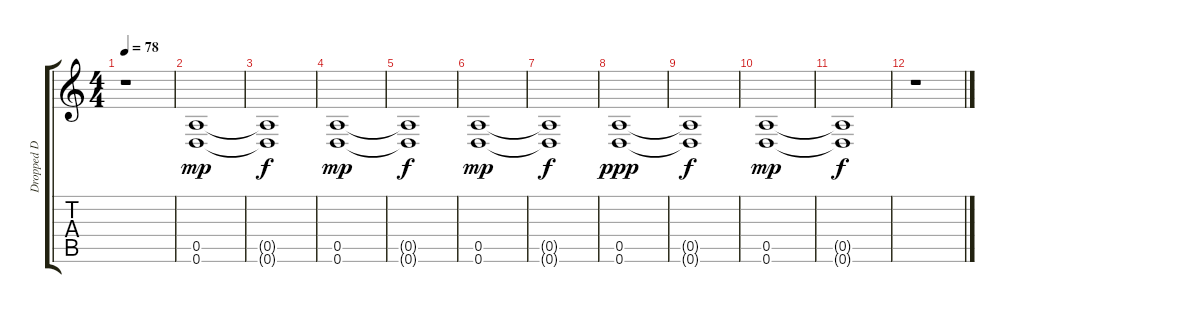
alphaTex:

\track ("Dropped D guitar" "Dropped D ") {instrument electricguitarclean}
\staff {score tabs}
\tuning (E4 B3 G3 D3 A2 D2) {hide}
\ts (4 4)
\tempo 78
\clef g2
\ks c
r.1{dy f} |
(0.5 0.6).1{dy mp} |
(0.5{t} 0.6{t}).1{dy f} |
(0.5 0.6).1{dy mp} |
(0.5{t} 0.6{t}).1{dy f} |
(0.5 0.6).1{dy mp} |
(0.5{t} 0.6{t}).1{dy f} |
(0.5 0.6).1{dy ppp} |
(0.5{t} 0.6{t}).1{dy f} |
(0.5 0.6).1{dy mp} |
(0.5{t} 0.6{t}).1{dy f} |
r.1
